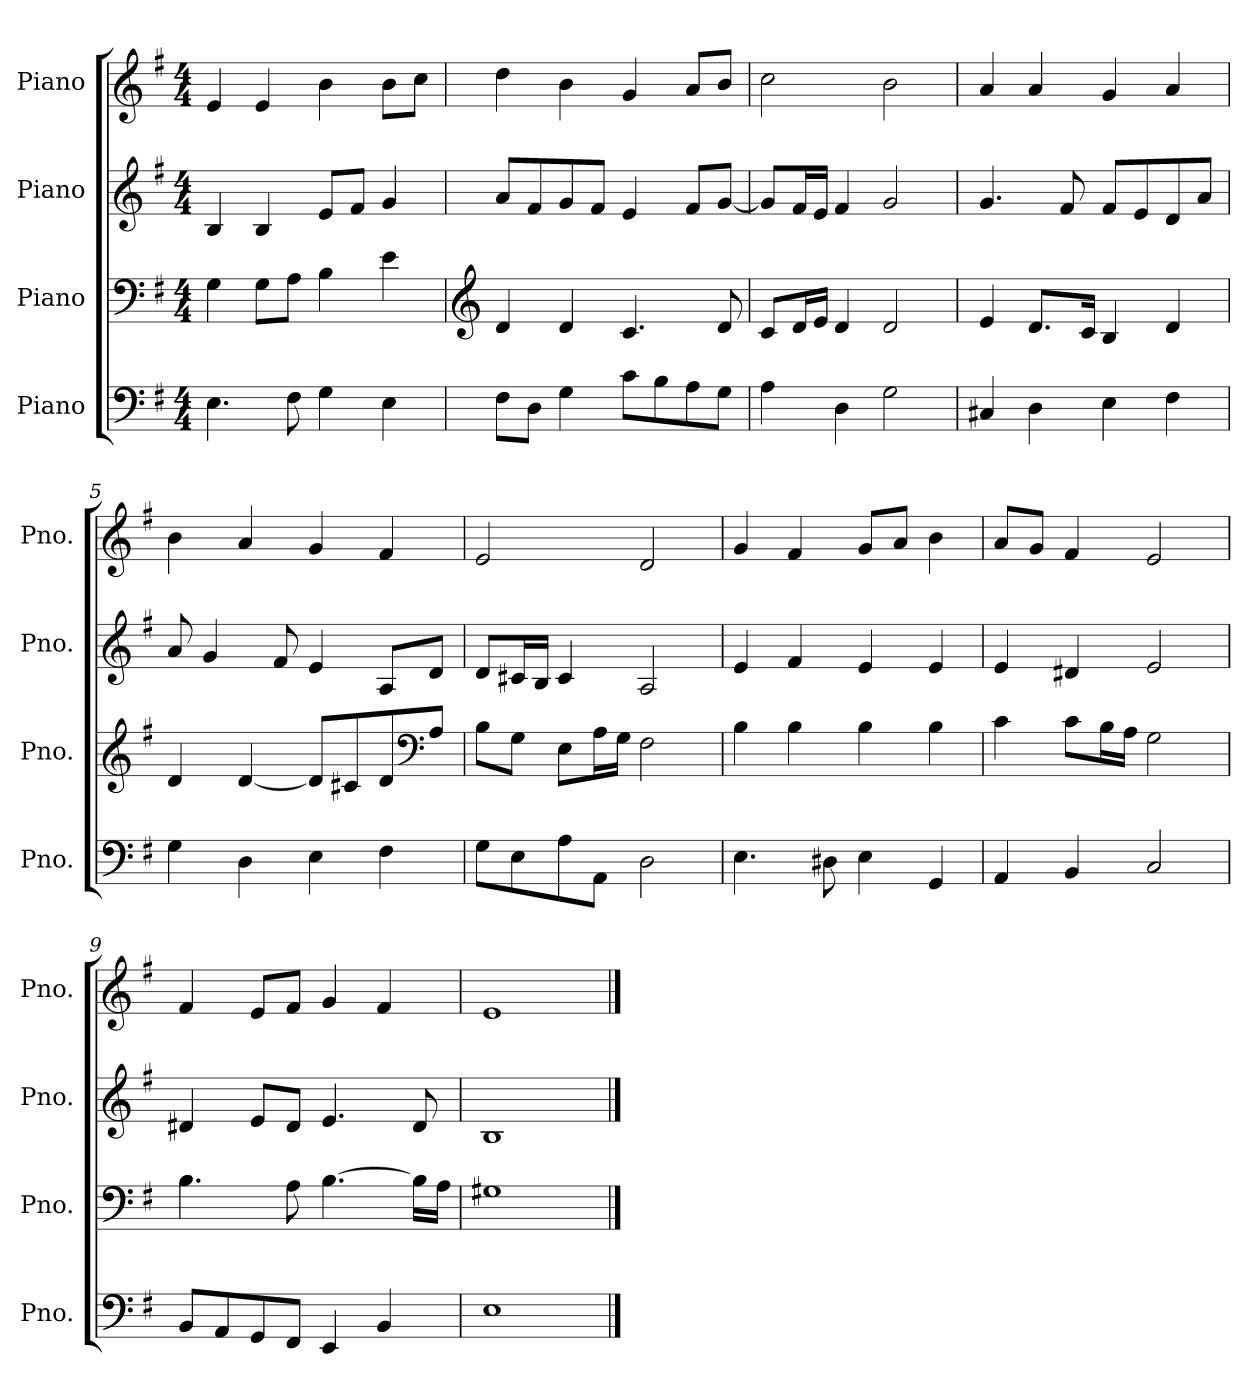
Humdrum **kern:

**kern	**kern	**kern	**kern
*part4	*part3	*part2	*part1
*staff4	*staff3	*staff2	*staff1
*I"Piano	*I"Piano	*I"Piano	*I"Piano
*I'Pno.	*I'Pno.	*I'Pno.	*I'Pno.
*clefF4	*clefF4	*clefG2	*clefG2
*k[f#]	*k[f#]	*k[f#]	*k[f#]
*M4/4	*M4/4	*M4/4	*M4/4
*MM120	*MM120	*MM120	*MM120
=1	=1	=1	=1
4.E\	4G\	4B/	4e/
.	8G\L	4B/	4e/
8F#\	8A\J	.	.
4G\	4B\	8e/L	4b\
.	.	8f#/J	.
4E\	4e\	4g/	8b\L
.	.	.	8cc\J
=2	=2	=2	=2
*	*clefG2	*	*
8F#\L	4d/	8a/L	4dd\
8D\J	.	8f#/	.
4G\	4d/	8g/	4b\
.	.	8f#/J	.
8c\L	4.c/	4e/	4g/
8B\	.	.	.
8A\	.	8f#/L	8a/L
8G\J	8d/	[8g/J	8b/J
=3	=3	=3	=3
4A\	8c/L	8g/L]	2cc\
.	16d/L	16f#/L	.
.	16e/JJ	16e/JJ	.
4D\	4d/	4f#/	.
2G\	2d/	2g/	2b\
=4	=4	=4	=4
4C#X/	4e/	4.g/	4a/
4D\	8.d/L	.	4a/
.	.	8f#/	.
.	16c/Jk	.	.
4E\	4B/	8f#/L	4g/
.	.	8e/	.
4F#\	4d/	8d/	4a/
.	.	8a/J	.
!!LO:LB:g=z
=5	=5	=5	=5
4G\	4d/	8a/	4b\
.	.	4g/	.
4D\	[4d/	.	4a/
.	.	8f#/	.
4E\	8d/L]	4e/	4g/
.	8c#X/	.	.
4F#\	8d/	8A/L	4f#/
*	*clefF4	*	*
.	8A/J	8d/J	.
=6	=6	=6	=6
8G\L	8B\L	8d/L	2e/
8E\	8G\J	16c#X/L	.
.	.	16B/JJ	.
8A\	8E\L	4c#/	.
8AA\J	16A\L	.	.
.	16G\JJ	.	.
2D\	2F#\	2A/	2d/
=7	=7	=7	=7
4.E\	4B\	4e/	4g/
.	4B\	4f#/	4f#/
8D#X\	.	.	.
4E\	4B\	4e/	8g/L
.	.	.	8a/J
4GG/	4B\	4e/	4b\
=8	=8	=8	=8
4AA/	4c\	4e/	8a/L
.	.	.	8g/J
4BB/	8c\L	4d#X/	4f#/
.	16B\L	.	.
.	16A\JJ	.	.
2C/	2G\	2e/	2e/
=9	=9	=9	=9
8BB/L	4.B\	4d#X/	4f#/
8AA/	.	.	.
8GG/	.	8e/L	8e/L
8FF#/J	8A\	8d#/J	8f#/J
4EE/	[4.B\	4.e/	4g/
4BB/	.	.	4f#/
.	16B\LL]	8d#/	.
.	16A\JJ	.	.
!!LO:LB:g=z
=10	=10	=10	=10
1E	1G#X	1B	1e
==	==	==	==
*-	*-	*-	*-
